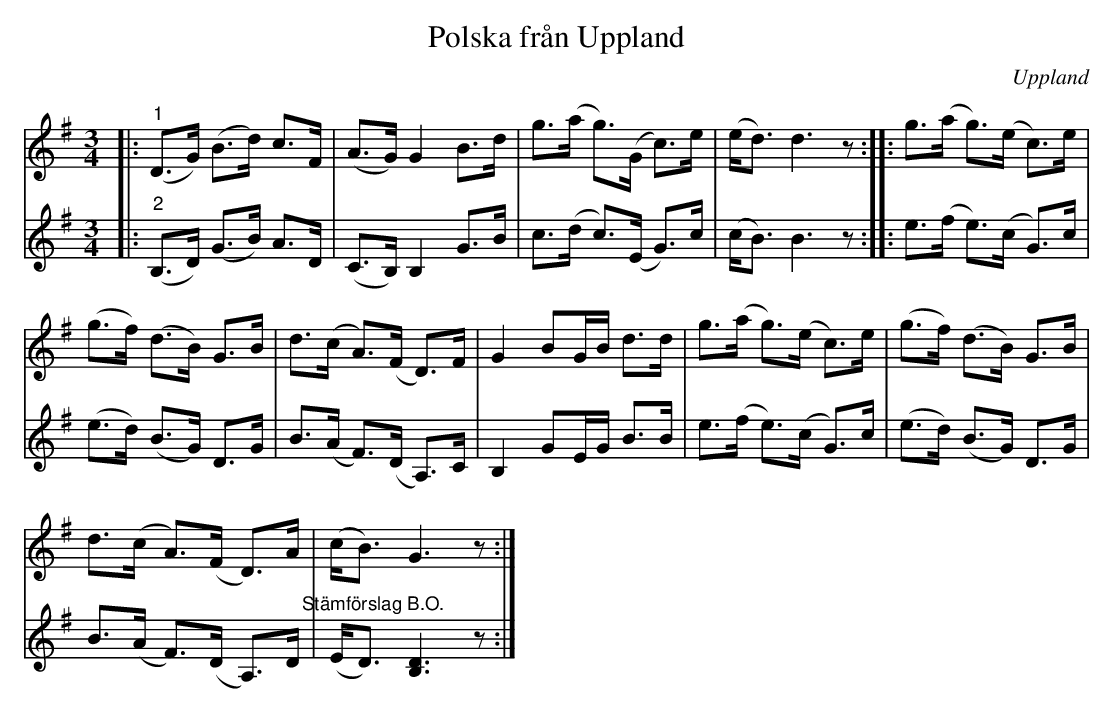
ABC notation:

X:1
T:Polska från Uppland
O:Uppland
L:1/8
M:3/4
K:G
V:1
|:"^1" (D>G) (B>d) c>F | (A>G) G2 B>d | g>(a g>)(G c>)e | (e<d) d3 z :: g>(a g>)(e c>)e |
(g>f) (d>B) G>B | d>(c A>)(F D>)F | G2 BG/B/ d>d | g>(a g>)(e c>)e | (g>f) (d>B) G>B |
d>(c A>)(F D>)A | (c<B) G3 z :|
V:2
|:"^2" (B,>D) (G>B) A>D | (C>B,) B,2 G>B | c>(d c>)(E G>)c | (c<B) B3 z :: e>(f e>)(c G>)c |
(e>d) (B>G) D>G | B>(A F>)(D A,>)C | B,2 GE/G/ B>B | e>(f e>)(c G>)c | (e>d) (B>G) D>G |
B>(A F>)(D A,>)D"^Stämförslag B.O." | (E<D) [B,D]3 z :|
